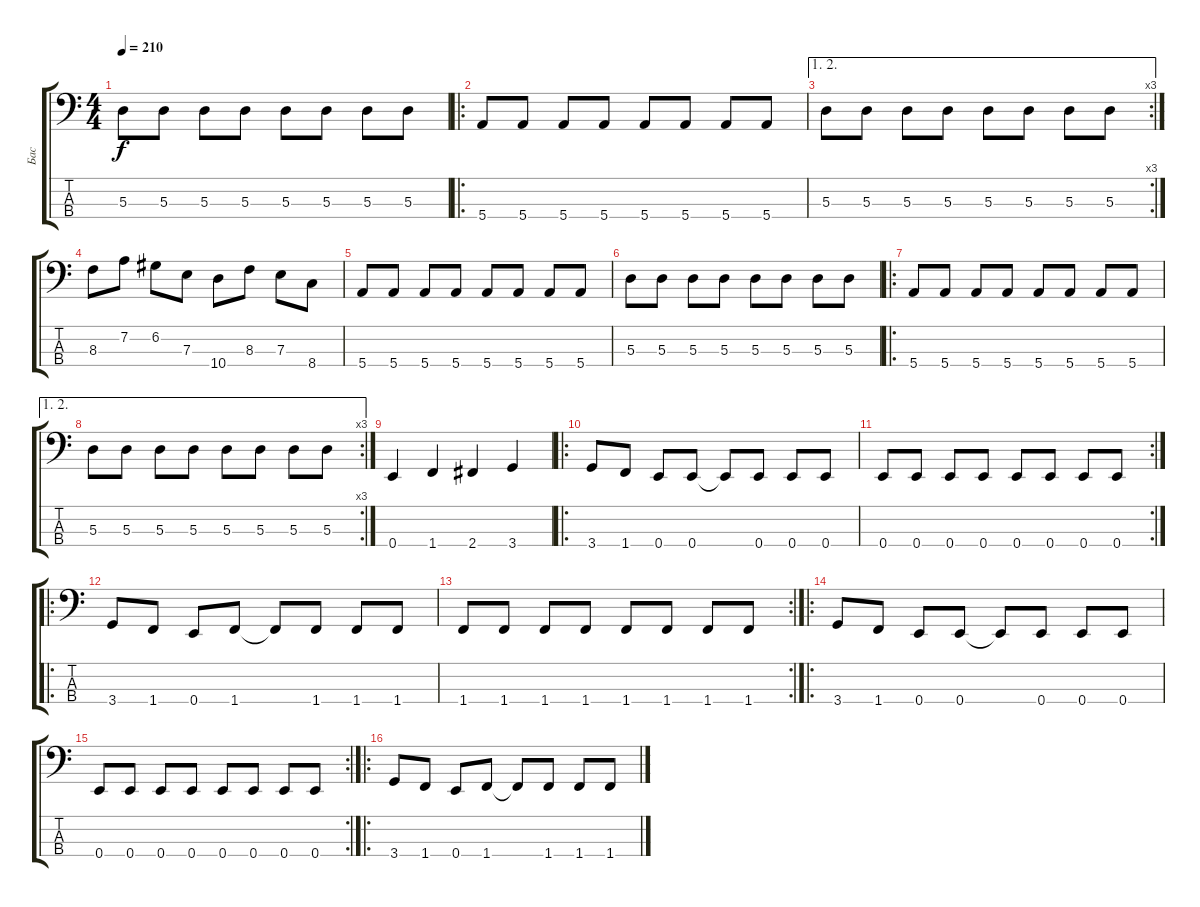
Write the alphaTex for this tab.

\track ("Бас" "Бас") {instrument electricbasspick}
\staff {score tabs}
\tuning (G2 D2 A1 E1) {hide}
\ts (4 4)
\tempo 210
\clef f4
\ks c
5.3.8{dy f} 5.3.8 5.3.8 5.3.8 5.3.8 5.3.8 5.3.8 5.3.8 |
\ro
5.4.8 5.4.8 5.4.8 5.4.8 5.4.8 5.4.8 5.4.8 5.4.8 |
\ae (1 2)
\rc 3
5.3.8 5.3.8 5.3.8 5.3.8 5.3.8 5.3.8 5.3.8 5.3.8 |
8.3.8 7.2.8 6.2.8 7.3.8 10.4.8 8.3.8 7.3.8 8.4.8 |
5.4.8 5.4.8 5.4.8 5.4.8 5.4.8 5.4.8 5.4.8 5.4.8 |
5.3.8 5.3.8 5.3.8 5.3.8 5.3.8 5.3.8 5.3.8 5.3.8 |
\ro
5.4.8 5.4.8 5.4.8 5.4.8 5.4.8 5.4.8 5.4.8 5.4.8 |
\ae (1 2)
\rc 3
5.3.8 5.3.8 5.3.8 5.3.8 5.3.8 5.3.8 5.3.8 5.3.8 |
0.4.4 1.4.4 2.4.4 3.4.4 |
\ro
3.4.8 1.4.8 0.4.8 0.4.8 0.4{t}.8 0.4.8 0.4.8 0.4.8 |
\rc 2
0.4.8 0.4.8 0.4.8 0.4.8 0.4.8 0.4.8 0.4.8 0.4.8 |
\ro
3.4.8 1.4.8 0.4.8 1.4.8 1.4{t}.8 1.4.8 1.4.8 1.4.8 |
\rc 2
1.4.8 1.4.8 1.4.8 1.4.8 1.4.8 1.4.8 1.4.8 1.4.8 |
\ro
3.4.8 1.4.8 0.4.8 0.4.8 0.4{t}.8 0.4.8 0.4.8 0.4.8 |
\rc 2
0.4.8 0.4.8 0.4.8 0.4.8 0.4.8 0.4.8 0.4.8 0.4.8 |
\ro
3.4.8 1.4.8 0.4.8 1.4.8 1.4{t}.8 1.4.8 1.4.8 1.4.8
